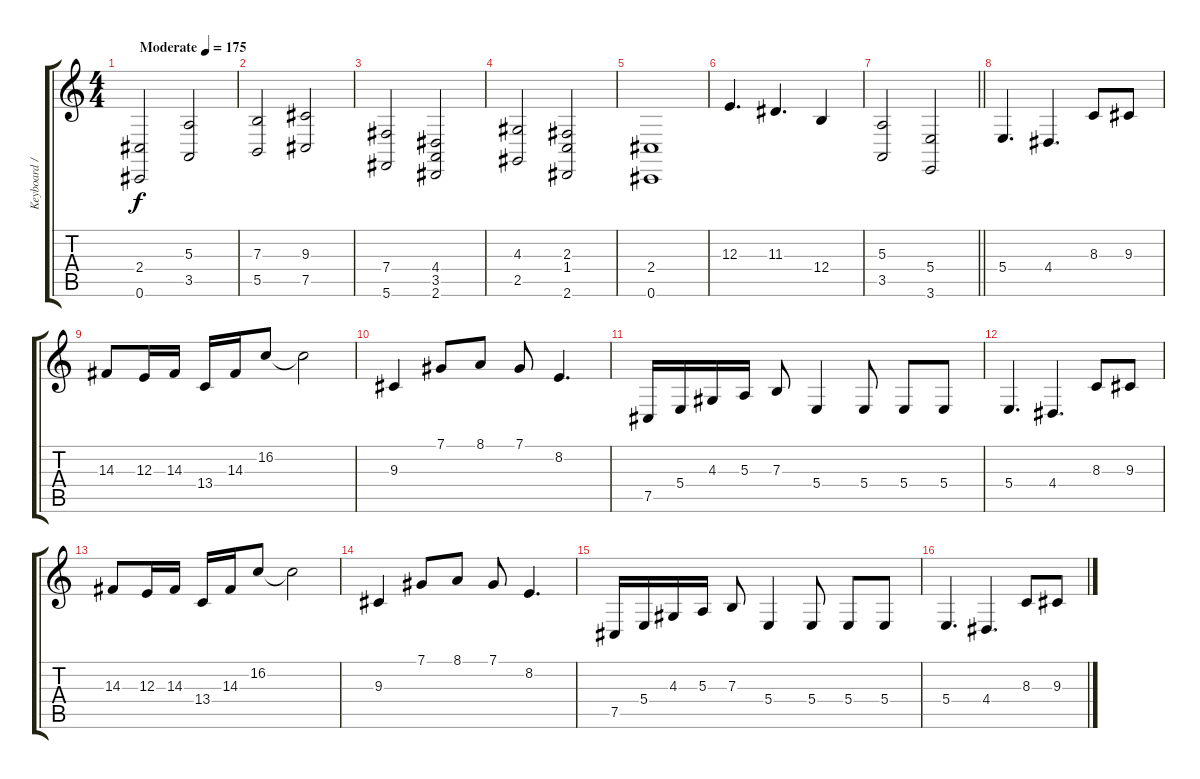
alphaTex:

\track ("Keyboard / Guitar IV" "Keyboard /") {instrument lead2sawtooth}
\staff {score tabs}
\tuning (Db4 Ab3 E3 B2 Gb2 Db2) {hide}
\ts (4 4)
\tempo (175 "Moderate")
\clef g2
\ks c
(2.4 0.6).2{dy f instrument lead2sawtooth} (5.3 3.5).2 |
(7.3 5.5).2 (9.3 7.5).2 |
(7.4 5.6).2 (4.4 3.5 2.6).2 |
(4.3 2.5).2 (2.3 1.4 2.6).2 |
(2.4 0.6).1 |
12.3.4{d} 11.3.4{d} 12.4.4 |
\barLineRight lightlight
(5.3 3.5).2 (5.4 3.6).2 |
5.4.4{d} 4.4.4{d} 8.3.8 9.3.8 |
14.3.8 12.3.16 14.3.16 13.4.16 14.3.16 16.2.8 16.2{t}.2 |
9.3.4 7.1.8 8.1.8 7.1.8 8.2.4{d} |
7.5.16 5.4.16 4.3.16 5.3.16 7.3.8 5.4.4 5.4.8 5.4.8 5.4.8 |
5.4.4{d} 4.4.4{d} 8.3.8 9.3.8 |
14.3.8 12.3.16 14.3.16 13.4.16 14.3.16 16.2.8 16.2{t}.2 |
9.3.4 7.1.8 8.1.8 7.1.8 8.2.4{d} |
7.5.16 5.4.16 4.3.16 5.3.16 7.3.8 5.4.4 5.4.8 5.4.8 5.4.8 |
5.4.4{d} 4.4.4{d} 8.3.8 9.3.8
